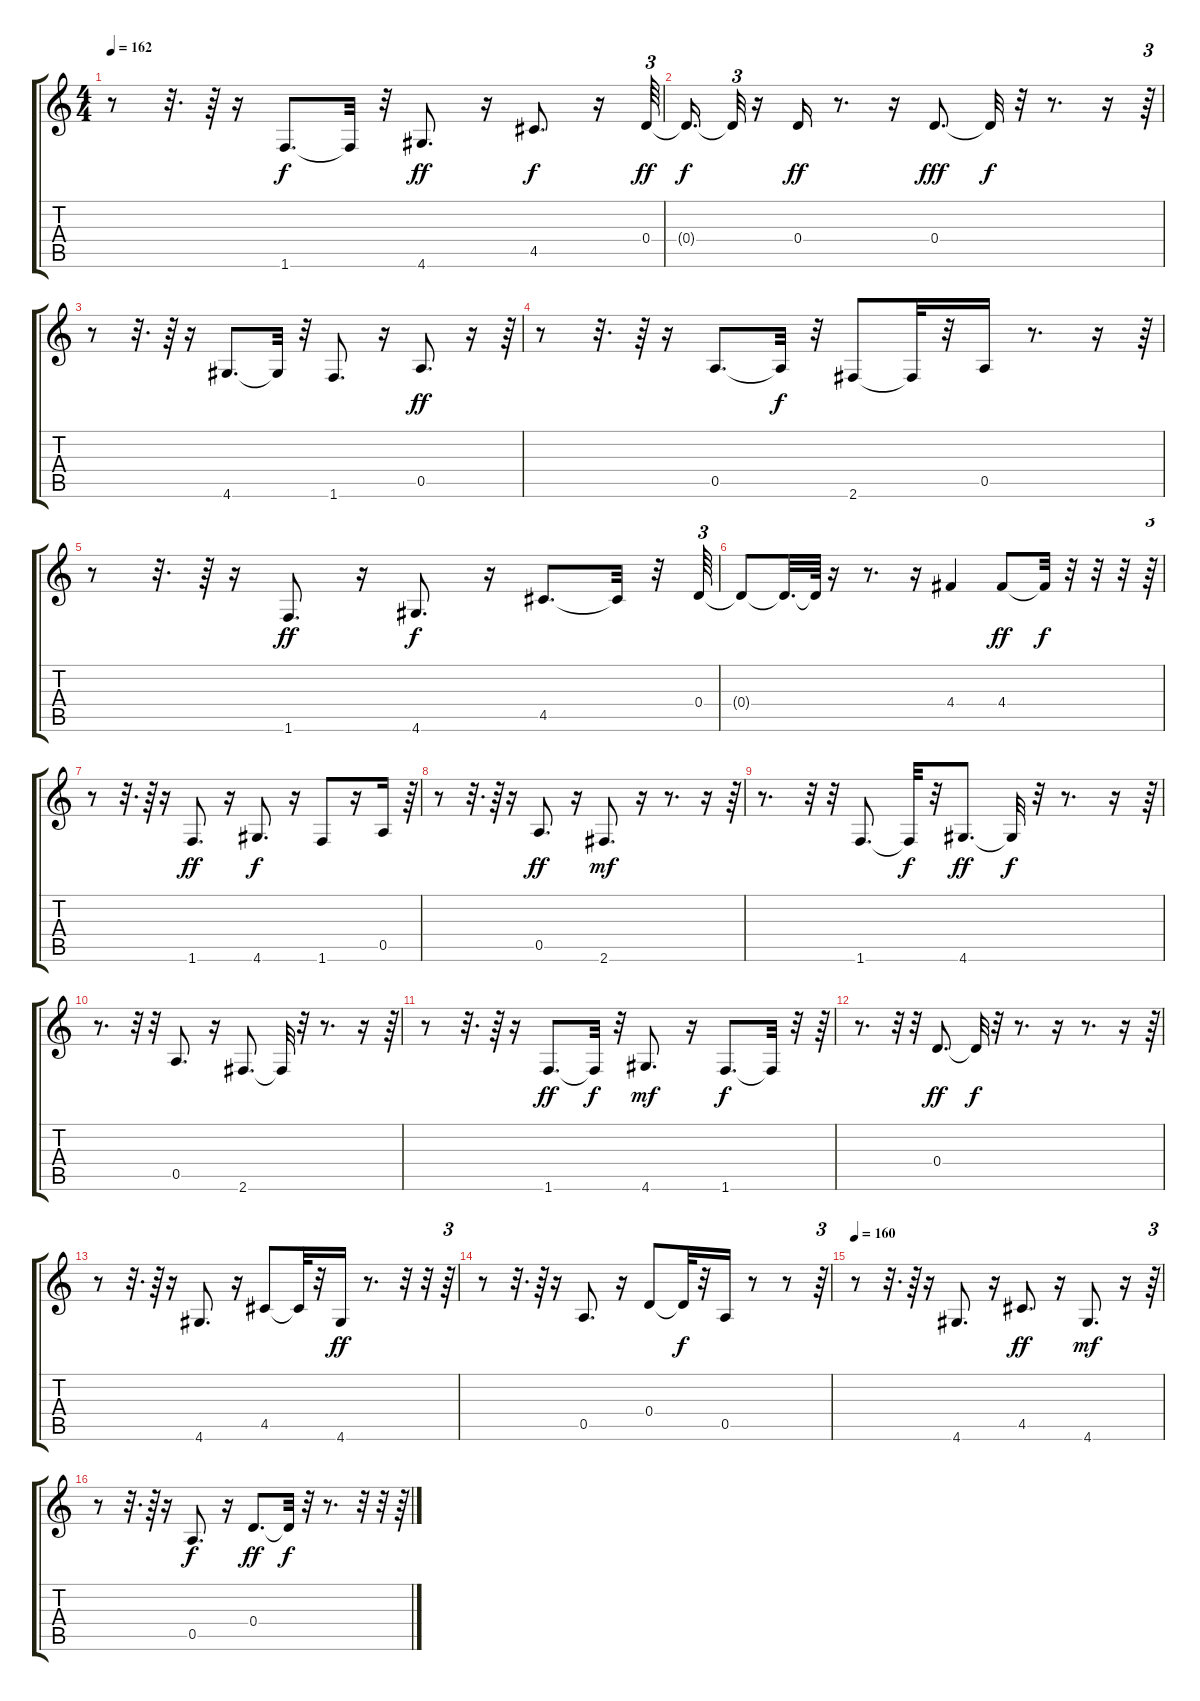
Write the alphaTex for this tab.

\track "" {instrument acousticbass}
\staff {score tabs}
\tuning (E4 B3 G3 D3 A2 E2) {hide}
\ts (4 4)
\tempo 162
\clef g2
\ks c
r.8{dy f} r.32{d} r.64 r.16 1.6.8{d} 1.6{t}.32 r.32 4.6.8{d dy ff} r.16 4.5.8{d dy f} r.16 0.4.64{tu (3 2) dy ff} |
0.4{t}.16{d dy f} 0.4{t}.32{tu (3 2)} r.16 0.4.16{dy ff} r.8{d} r.16 0.4.8{d dy fff} 0.4{t}.32{dy f} r.32 r.8{d} r.16 r.64{tu (3 2)} |
r.8 r.32{d} r.64 r.16 4.6.8{d} 4.6{t}.32 r.32 1.6.8{d} r.16 0.5.8{d dy ff} r.16 r.64{tu (3 2)} |
r.8 r.32{d} r.64 r.16 0.5.8{d} 0.5{t}.32{dy f} r.32 2.6.8 2.6{t}.32 r.32 0.5.16 r.8{d} r.16 r.64{tu (3 2)} |
r.8 r.32{d} r.64 r.16 1.6.8{d dy ff} r.16 4.6.8{d dy f} r.16 4.5.8{d} 4.5{t}.32 r.32 0.4.64{tu (3 2)} |
0.4{t}.8 0.4{t}.32{d} 0.4{t}.64 r.16 r.8{d} r.16 4.4.4 4.4.8{dy ff} 4.4{t}.32{dy f} r.32 r.32 r.32 r.64{tu (3 2)} |
r.8 r.32{d} r.64 r.16 1.6.8{d dy ff} r.16 4.6.8{d dy f} r.16 1.6.8 r.16 0.5.16 r.64{tu (3 2)} |
r.8 r.32{d} r.64 r.16 0.5.8{d dy ff} r.16 2.6.8{d dy mf} r.16 r.8{d} r.16 r.64{tu (3 2)} |
r.8{d} r.32{tu (3 2)} r.32 1.6.8{d} 1.6{t}.32{dy f} r.32 4.6.8{d dy ff} 4.6{t}.32{dy f} r.32 r.8{d} r.16 r.64{tu (3 2)} |
r.8{d} r.32{tu (3 2)} r.32 0.5.8{d} r.16 2.6.8{d} 2.6{t}.32 r.32 r.8{d} r.16 r.64{tu (3 2)} |
r.8 r.32{d} r.64 r.16 1.6.8{d dy ff} 1.6{t}.32{dy f} r.32 4.6.8{d dy mf} r.16 1.6.8{d dy f} 1.6{t}.32 r.32 r.64{tu (3 2)} |
r.8{d} r.32{tu (3 2)} r.32 0.4.8{d dy ff} 0.4{t}.32{dy f} r.32 r.8{d} r.16 r.8{d} r.16 r.64{tu (3 2)} |
r.8 r.32{d} r.64 r.16 4.6.8{d} r.16 4.5.8 4.5{t}.32 r.32 4.6.16{dy ff} r.8{d} r.32 r.32 r.64{tu (3 2)} |
r.8 r.32{d} r.64 r.16 0.5.8{d} r.16 0.4.8 0.4{t}.32{dy f} r.32 0.5.16 r.8 r.8 r.64{tu (3 2)} |
\tempo 160
r.8 r.32{d} r.64 r.16 4.6.8{d} r.16 4.5.8{d dy ff} r.16 4.6.8{d dy mf} r.16 r.64{tu (3 2)} |
r.8 r.32{d} r.64 r.16 0.5.8{d dy f} r.16 0.4.8{d dy ff} 0.4{t}.32{dy f} r.32 r.8{d} r.32 r.32 r.64{tu (3 2)}
